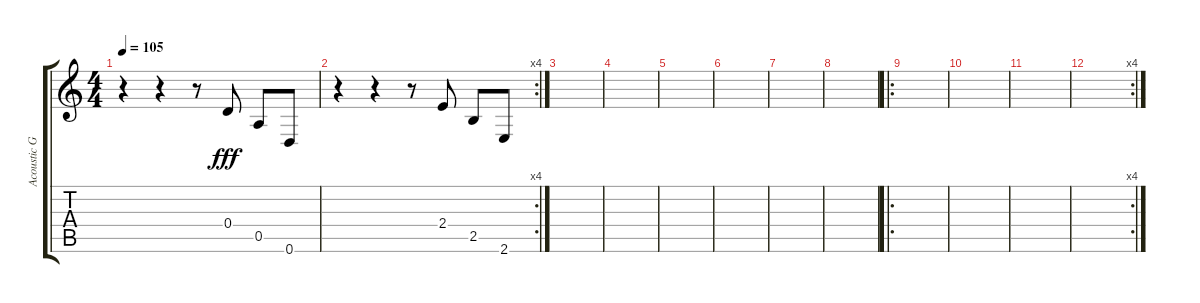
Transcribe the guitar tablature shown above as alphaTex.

\track ("Acoustic Guitar" "Acoustic G") {instrument acousticguitarnylon}
\staff {score tabs}
\tuning (E4 B3 G3 D3 A2 D2) {hide}
\ts (4 4)
\tempo 105
\clef g2
\ks c
r.4{dy fff} r.4 r.8 0.4.8 0.5.8 0.6.8 |
\rc 4
r.4 r.4 r.8 2.4.8 2.5.8 2.6.8 |
|
|
|
|
|
|
\ro
|
|
|
\rc 4
